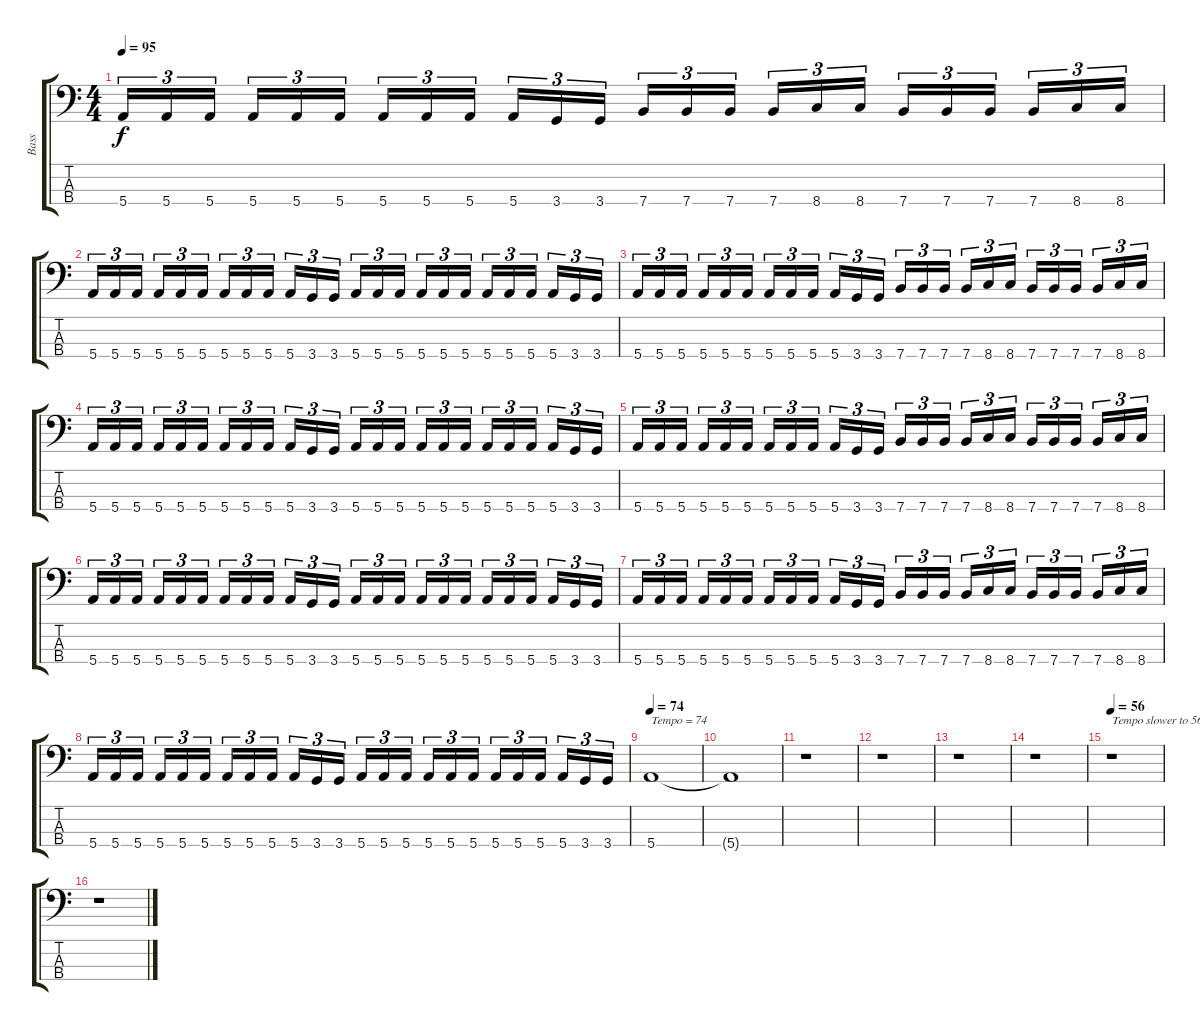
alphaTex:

\track ("Bass" "Bass") {instrument electricbassfinger}
\staff {score tabs}
\tuning (G2 D2 A1 E1) {hide}
\ts (4 4)
\tempo 95
\clef f4
\ks c
5.4.16{tu (3 2) dy f} 5.4.16{tu (3 2)} 5.4.16{tu (3 2)} 5.4.16{tu (3 2)} 5.4.16{tu (3 2)} 5.4.16{tu (3 2)} 5.4.16{tu (3 2)} 5.4.16{tu (3 2)} 5.4.16{tu (3 2)} 5.4.16{tu (3 2)} 3.4.16{tu (3 2)} 3.4.16{tu (3 2)} 7.4.16{tu (3 2)} 7.4.16{tu (3 2)} 7.4.16{tu (3 2)} 7.4.16{tu (3 2)} 8.4.16{tu (3 2)} 8.4.16{tu (3 2)} 7.4.16{tu (3 2)} 7.4.16{tu (3 2)} 7.4.16{tu (3 2)} 7.4.16{tu (3 2)} 8.4.16{tu (3 2)} 8.4.16{tu (3 2)} |
5.4.16{tu (3 2)} 5.4.16{tu (3 2)} 5.4.16{tu (3 2)} 5.4.16{tu (3 2)} 5.4.16{tu (3 2)} 5.4.16{tu (3 2)} 5.4.16{tu (3 2)} 5.4.16{tu (3 2)} 5.4.16{tu (3 2)} 5.4.16{tu (3 2)} 3.4.16{tu (3 2)} 3.4.16{tu (3 2)} 5.4.16{tu (3 2)} 5.4.16{tu (3 2)} 5.4.16{tu (3 2)} 5.4.16{tu (3 2)} 5.4.16{tu (3 2)} 5.4.16{tu (3 2)} 5.4.16{tu (3 2)} 5.4.16{tu (3 2)} 5.4.16{tu (3 2)} 5.4.16{tu (3 2)} 3.4.16{tu (3 2)} 3.4.16{tu (3 2)} |
5.4.16{tu (3 2)} 5.4.16{tu (3 2)} 5.4.16{tu (3 2)} 5.4.16{tu (3 2)} 5.4.16{tu (3 2)} 5.4.16{tu (3 2)} 5.4.16{tu (3 2)} 5.4.16{tu (3 2)} 5.4.16{tu (3 2)} 5.4.16{tu (3 2)} 3.4.16{tu (3 2)} 3.4.16{tu (3 2)} 7.4.16{tu (3 2)} 7.4.16{tu (3 2)} 7.4.16{tu (3 2)} 7.4.16{tu (3 2)} 8.4.16{tu (3 2)} 8.4.16{tu (3 2)} 7.4.16{tu (3 2)} 7.4.16{tu (3 2)} 7.4.16{tu (3 2)} 7.4.16{tu (3 2)} 8.4.16{tu (3 2)} 8.4.16{tu (3 2)} |
5.4.16{tu (3 2)} 5.4.16{tu (3 2)} 5.4.16{tu (3 2)} 5.4.16{tu (3 2)} 5.4.16{tu (3 2)} 5.4.16{tu (3 2)} 5.4.16{tu (3 2)} 5.4.16{tu (3 2)} 5.4.16{tu (3 2)} 5.4.16{tu (3 2)} 3.4.16{tu (3 2)} 3.4.16{tu (3 2)} 5.4.16{tu (3 2)} 5.4.16{tu (3 2)} 5.4.16{tu (3 2)} 5.4.16{tu (3 2)} 5.4.16{tu (3 2)} 5.4.16{tu (3 2)} 5.4.16{tu (3 2)} 5.4.16{tu (3 2)} 5.4.16{tu (3 2)} 5.4.16{tu (3 2)} 3.4.16{tu (3 2)} 3.4.16{tu (3 2)} |
5.4.16{tu (3 2)} 5.4.16{tu (3 2)} 5.4.16{tu (3 2)} 5.4.16{tu (3 2)} 5.4.16{tu (3 2)} 5.4.16{tu (3 2)} 5.4.16{tu (3 2)} 5.4.16{tu (3 2)} 5.4.16{tu (3 2)} 5.4.16{tu (3 2)} 3.4.16{tu (3 2)} 3.4.16{tu (3 2)} 7.4.16{tu (3 2)} 7.4.16{tu (3 2)} 7.4.16{tu (3 2)} 7.4.16{tu (3 2)} 8.4.16{tu (3 2)} 8.4.16{tu (3 2)} 7.4.16{tu (3 2)} 7.4.16{tu (3 2)} 7.4.16{tu (3 2)} 7.4.16{tu (3 2)} 8.4.16{tu (3 2)} 8.4.16{tu (3 2)} |
5.4.16{tu (3 2)} 5.4.16{tu (3 2)} 5.4.16{tu (3 2)} 5.4.16{tu (3 2)} 5.4.16{tu (3 2)} 5.4.16{tu (3 2)} 5.4.16{tu (3 2)} 5.4.16{tu (3 2)} 5.4.16{tu (3 2)} 5.4.16{tu (3 2)} 3.4.16{tu (3 2)} 3.4.16{tu (3 2)} 5.4.16{tu (3 2)} 5.4.16{tu (3 2)} 5.4.16{tu (3 2)} 5.4.16{tu (3 2)} 5.4.16{tu (3 2)} 5.4.16{tu (3 2)} 5.4.16{tu (3 2)} 5.4.16{tu (3 2)} 5.4.16{tu (3 2)} 5.4.16{tu (3 2)} 3.4.16{tu (3 2)} 3.4.16{tu (3 2)} |
5.4.16{tu (3 2)} 5.4.16{tu (3 2)} 5.4.16{tu (3 2)} 5.4.16{tu (3 2)} 5.4.16{tu (3 2)} 5.4.16{tu (3 2)} 5.4.16{tu (3 2)} 5.4.16{tu (3 2)} 5.4.16{tu (3 2)} 5.4.16{tu (3 2)} 3.4.16{tu (3 2)} 3.4.16{tu (3 2)} 7.4.16{tu (3 2)} 7.4.16{tu (3 2)} 7.4.16{tu (3 2)} 7.4.16{tu (3 2)} 8.4.16{tu (3 2)} 8.4.16{tu (3 2)} 7.4.16{tu (3 2)} 7.4.16{tu (3 2)} 7.4.16{tu (3 2)} 7.4.16{tu (3 2)} 8.4.16{tu (3 2)} 8.4.16{tu (3 2)} |
5.4.16{tu (3 2)} 5.4.16{tu (3 2)} 5.4.16{tu (3 2)} 5.4.16{tu (3 2)} 5.4.16{tu (3 2)} 5.4.16{tu (3 2)} 5.4.16{tu (3 2)} 5.4.16{tu (3 2)} 5.4.16{tu (3 2)} 5.4.16{tu (3 2)} 3.4.16{tu (3 2)} 3.4.16{tu (3 2)} 5.4.16{tu (3 2)} 5.4.16{tu (3 2)} 5.4.16{tu (3 2)} 5.4.16{tu (3 2)} 5.4.16{tu (3 2)} 5.4.16{tu (3 2)} 5.4.16{tu (3 2)} 5.4.16{tu (3 2)} 5.4.16{tu (3 2)} 5.4.16{tu (3 2)} 3.4.16{tu (3 2)} 3.4.16{tu (3 2)} |
\tempo 74
5.4.1{txt "Tempo = 74"} |
5.4{t}.1 |
r.1 |
r.1 |
r.1 |
r.1 |
\tempo 56
r.1{txt "Tempo slower to 56"} |
r.1
